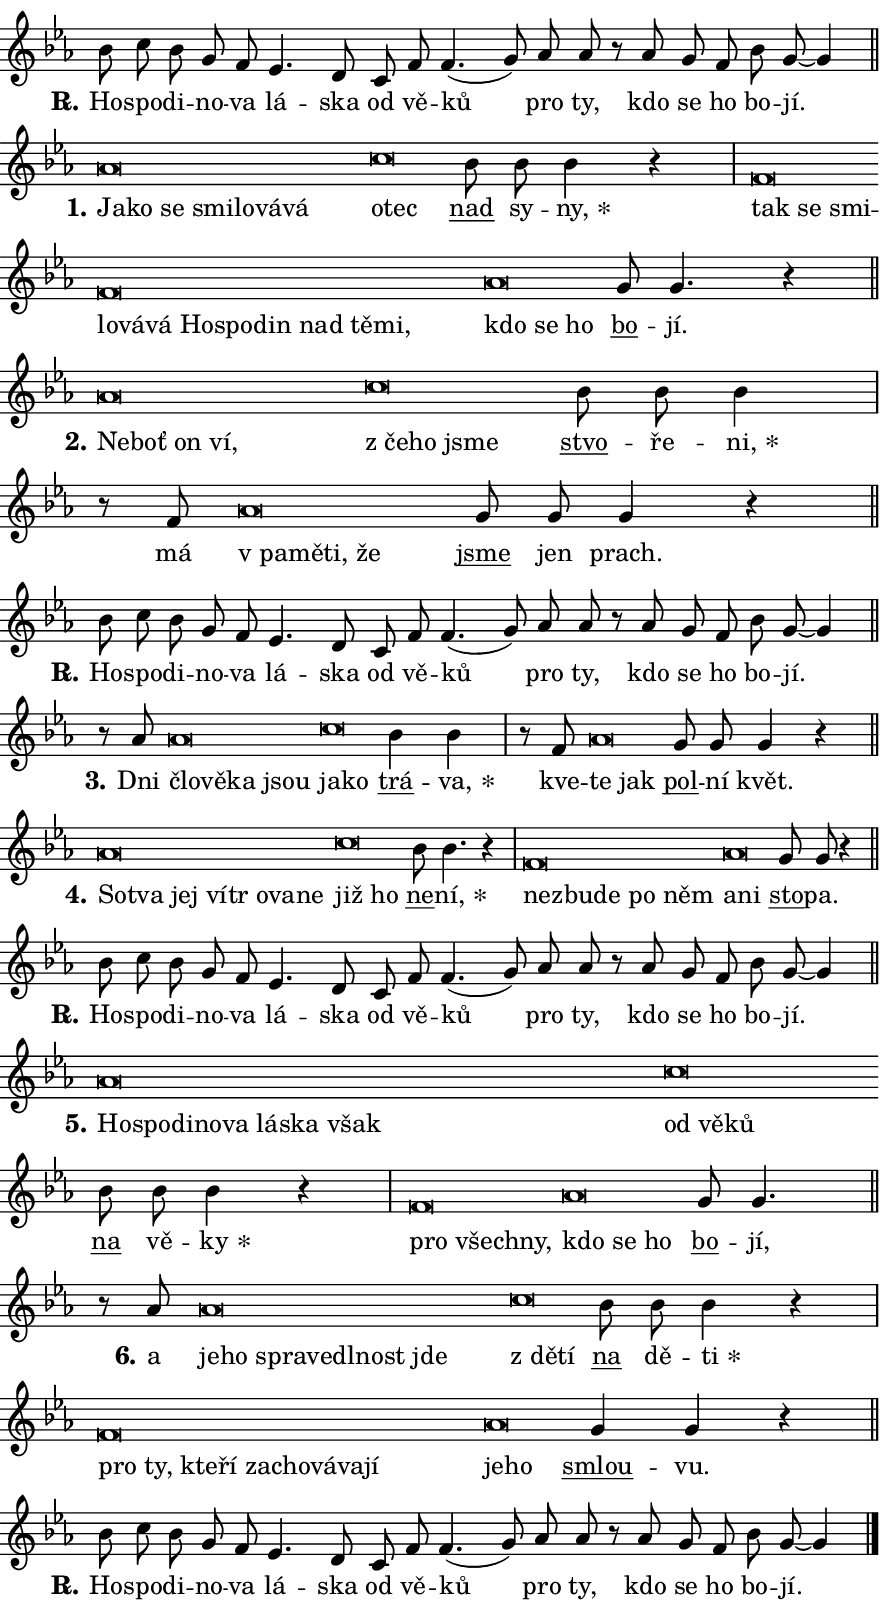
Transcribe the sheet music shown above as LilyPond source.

\version "2.24.0"
\header { tagline = "" }
\paper {
  indent = 0\cm
  top-margin = 0\cm
  right-margin = 0.13\cm % to fit lyric hyphens
  bottom-margin = 0\cm
  left-margin = 0\cm
  paper-width = 15\cm
  page-breaking = #ly:one-page-breaking
  system-system-spacing.basic-distance = #11
  score-system-spacing.basic-distance = #11
  ragged-last = ##f
}


%% Author: Thomas Morley
%% https://lists.gnu.org/archive/html/lilypond-user/2020-05/msg00002.html
#(define (line-position grob)
"Returns position of @var[grob} in current system:
   @code{'start}, if at first time-step
   @code{'end}, if at last time-step
   @code{'middle} otherwise
"
  (let* ((col (ly:item-get-column grob))
         (ln (ly:grob-object col 'left-neighbor))
         (rn (ly:grob-object col 'right-neighbor))
         (col-to-check-left (if (ly:grob? ln) ln col))
         (col-to-check-right (if (ly:grob? rn) rn col))
         (break-dir-left
           (and
             (ly:grob-property col-to-check-left 'non-musical #f)
             (ly:item-break-dir col-to-check-left)))
         (break-dir-right
           (and
             (ly:grob-property col-to-check-right 'non-musical #f)
             (ly:item-break-dir col-to-check-right))))
        (cond ((eqv? 1 break-dir-left) 'start)
              ((eqv? -1 break-dir-right) 'end)
              (else 'middle))))

#(define (tranparent-at-line-position vctor)
  (lambda (grob)
  "Relying on @code{line-position} select the relevant enry from @var{vctor}.
Used to determine transparency,"
    (case (line-position grob)
      ((end) (not (vector-ref vctor 0)))
      ((middle) (not (vector-ref vctor 1)))
      ((start) (not (vector-ref vctor 2))))))

noteHeadBreakVisibility =
#(define-music-function (break-visibility)(vector?)
"Makes @code{NoteHead}s transparent relying on @var{break-visibility}"
#{
  \override NoteHead.transparent =
    #(tranparent-at-line-position break-visibility)
#})

#(define delete-ledgers-for-transparent-note-heads
  (lambda (grob)
    "Reads whether a @code{NoteHead} is transparent.
If so this @code{NoteHead} is removed from @code{'note-heads} from
@var{grob}, which is supposed to be @code{LedgerLineSpanner}.
As a result ledgers are not printed for this @code{NoteHead}"
    (let* ((nhds-array (ly:grob-object grob 'note-heads))
           (nhds-list
             (if (ly:grob-array? nhds-array)
                 (ly:grob-array->list nhds-array)
                 '()))
           ;; Relies on the transparent-property being done before
           ;; Staff.LedgerLineSpanner.after-line-breaking is executed.
           ;; This is fragile ...
           (to-keep
             (remove
               (lambda (nhd)
                 (ly:grob-property nhd 'transparent #f))
               nhds-list)))
      ;; TODO find a better method to iterate over grob-arrays, similiar
      ;; to filter/remove etc for lists
      ;; For now rebuilt from scratch
      (set! (ly:grob-object grob 'note-heads)  '())
      (for-each
        (lambda (nhd)
          (ly:pointer-group-interface::add-grob grob 'note-heads nhd))
        to-keep))))

squashNotes = {
  \override NoteHead.X-extent = #'(-0.2 . 0.2)
  \override NoteHead.Y-extent = #'(-0.75 . 0)
  \override NoteHead.stencil =
    #(lambda (grob)
       (let ((pos (ly:grob-property grob 'staff-position)))
         (begin
           (if (< pos -7) (display "ERROR: Lower brevis then expected\n") (display ""))
           (if (<= pos -6) ly:text-interface::print ly:note-head::print))))
}
unSquashNotes = {
  \revert NoteHead.X-extent
  \revert NoteHead.Y-extent
  \revert NoteHead.stencil
}

hideNotes = \noteHeadBreakVisibility #begin-of-line-visible
unHideNotes = \noteHeadBreakVisibility #all-visible

% work-around for resetting accidentals
% https://lilypond.org/doc/v2.23/Documentation/notation/displaying-rhythms#unmetered-music
cadenzaMeasure = {
  \cadenzaOff
  \partial 1024 s1024
  \cadenzaOn
}

#(define-markup-command (accent layout props text) (markup?)
  "Underline accented syllable"
  (interpret-markup layout props
    #{\markup \override #'(offset . 4.3) \underline { #text }#}))

responsum = \markup \concat {
  "R" \hspace #-1.05 \path #0.1 #'((moveto 0 0.07) (lineto 0.9 0.8)) \hspace #0.05 "."
}

spaceSize = #0.6828661417322834 % exact space size for TeX Gyre Schola

\layout {
  \context {
    \Staff
    \remove "Time_signature_engraver"
    \override LedgerLineSpanner.after-line-breaking = #delete-ledgers-for-transparent-note-heads
  }
  \context {
    \Lyrics {
      \override LyricSpace.minimum-distance = \spaceSize
      \override LyricText.font-name = #"TeX Gyre Schola"
      \override LyricText.font-size = 1
      \override StanzaNumber.font-name = #"TeX Gyre Schola Bold"
      \override StanzaNumber.font-size = 1
    }
  }
  \context {
    \Score 
    \override NoteHead.text =
      #(lambda (grob) 
        (let ((pos (ly:grob-property grob 'staff-position)))
          #{\markup {
            \combine
              \halign #-0.55 \raise #(if (= pos -6) 0 0.5) \override #'(thickness . 2) \draw-line #'(3.2 . 0)
              \musicglyph "noteheads.sM1"
          }#}))
  }
}

% magnetic-lyrics.ily
%
%   written by
%     Jean Abou Samra <jean@abou-samra.fr>
%     Werner Lemberg <wl@gnu.org>
%
%   adapted by
%     Jiri Hon <jiri.hon@gmail.com>
%
% Version 2022-Apr-15

% https://www.mail-archive.com/lilypond-user@gnu.org/msg149350.html

#(define (Left_hyphen_pointer_engraver context)
   "Collect syllable-hyphen-syllable occurrences in lyrics and store
them in properties.  This engraver only looks to the left.  For
example, if the lyrics input is @code{foo -- bar}, it does the
following.

@itemize @bullet
@item
Set the @code{text} property of the @code{LyricHyphen} grob between
@q{foo} and @q{bar} to @code{foo}.

@item
Set the @code{left-hyphen} property of the @code{LyricText} grob with
text @q{foo} to the @code{LyricHyphen} grob between @q{foo} and
@q{bar}.
@end itemize

Use this auxiliary engraver in combination with the
@code{lyric-@/text::@/apply-@/magnetic-@/offset!} hook."
   (let ((hyphen #f)
         (text #f))
     (make-engraver
      (acknowledgers
       ((lyric-syllable-interface engraver grob source-engraver)
        (set! text grob)))
      (end-acknowledgers
       ((lyric-hyphen-interface engraver grob source-engraver)
        ;(when (not (grob::has-interface grob 'lyric-space-interface))
          (set! hyphen grob)));)
      ((stop-translation-timestep engraver)
       (when (and text hyphen)
         (ly:grob-set-object! text 'left-hyphen hyphen))
       (set! text #f)
       (set! hyphen #f)))))

#(define (lyric-text::apply-magnetic-offset! grob)
   "If the space between two syllables is less than the value in
property @code{LyricText@/.details@/.squash-threshold}, move the right
syllable to the left so that it gets concatenated with the left
syllable.

Use this function as a hook for
@code{LyricText@/.after-@/line-@/breaking} if the
@code{Left_@/hyphen_@/pointer_@/engraver} is active."
   (let ((hyphen (ly:grob-object grob 'left-hyphen #f)))
     (when hyphen
       (let ((left-text (ly:spanner-bound hyphen LEFT)))
         (when (grob::has-interface left-text 'lyric-syllable-interface)
           (let* ((common (ly:grob-common-refpoint grob left-text X))
                  (this-x-ext (ly:grob-extent grob common X))
                  (left-x-ext
                   (begin
                     ;; Trigger magnetism for left-text.
                     (ly:grob-property left-text 'after-line-breaking)
                     (ly:grob-extent left-text common X)))
                  ;; `delta` is the gap width between two syllables.
                  (delta (- (interval-start this-x-ext)
                            (interval-end left-x-ext)))
                  (details (ly:grob-property grob 'details))
                  (threshold (assoc-get 'squash-threshold details 0.2)))
             (when (< delta threshold)
               (let* (;; We have to manipulate the input text so that
                      ;; ligatures crossing syllable boundaries are not
                      ;; disabled.  For languages based on the Latin
                      ;; script this is essentially a beautification.
                      ;; However, for non-Western scripts it can be a
                      ;; necessity.
                      (lt (ly:grob-property left-text 'text))
                      (rt (ly:grob-property grob 'text))
                      (is-space (grob::has-interface hyphen 'lyric-space-interface))
                      (space (if is-space " " ""))
                      (extra-delta (if is-space spaceSize 0))
                      ;; Append new syllable.
                      (ltrt-space (if (and (string? lt) (string? rt))
                                (string-append lt space rt)
                                (make-concat-markup (list lt space rt))))
                      ;; Right-align `ltrt` to the right side.
                      (ltrt-space-markup (grob-interpret-markup
                               grob
                               (make-translate-markup
                                (cons (interval-length this-x-ext) 0)
                                (make-right-align-markup ltrt-space)))))
                 (begin
                   ;; Don't print `left-text`.
                   (ly:grob-set-property! left-text 'stencil #f)
                   ;; Set text and stencil (which holds all collected
                   ;; syllables so far) and shift it to the left.
                   (ly:grob-set-property! grob 'text ltrt-space)
                   (ly:grob-set-property! grob 'stencil ltrt-space-markup)
                   (ly:grob-translate-axis! grob (- (- delta extra-delta)) X))))))))))


#(define (lyric-hyphen::displace-bounds-first grob)
   ;; Make very sure this callback isn't triggered too early.
   (let ((left (ly:spanner-bound grob LEFT))
         (right (ly:spanner-bound grob RIGHT)))
     (ly:grob-property left 'after-line-breaking)
     (ly:grob-property right 'after-line-breaking)
     (ly:lyric-hyphen::print grob)))

squashThreshold = #0.4

\layout {
  \context {
    \Lyrics
    \consists #Left_hyphen_pointer_engraver
    \override LyricText.after-line-breaking =
      #lyric-text::apply-magnetic-offset!
    \override LyricHyphen.stencil = #lyric-hyphen::displace-bounds-first
    \override LyricText.details.squash-threshold = \squashThreshold
    \override LyricHyphen.minimum-distance = 0
    \override LyricHyphen.minimum-length = \squashThreshold
  }
}

squashText = \override LyricText.details.squash-threshold = 9999
unSquashText = \override LyricText.details.squash-threshold = \squashThreshold

leftText = \override LyricText.self-alignment-X = #LEFT
unLeftText = \revert LyricText.self-alignment-X

starOffset = #(lambda (grob) 
                (let ((x_offset (ly:self-alignment-interface::aligned-on-x-parent grob)))
                  (if (= x_offset 0) 0 (+ x_offset 1.2))))

star = #(define-music-function (syllable)(string?)
"Append star separator at the end of a syllable"
#{
  \once \override LyricText.X-offset = #starOffset
  \lyricmode { \markup {
    #syllable
    \override #'((font-name . "TeX Gyre Schola Bold")) \hspace #0.2 \lower #0.65 \larger "*"
  } }
#})

starAccent = #(define-music-function (syllable)(string?)
"Append star separator at the end of a syllable and make accent"
#{
  \once \override LyricText.X-offset = #starOffset
  \lyricmode { \markup {
    \accent #syllable
    \override #'((font-name . "TeX Gyre Schola Bold")) \hspace #0.2 \lower #0.65 \larger "*"
  } }
#})

breath = #(define-music-function (syllable)(string?)
"Append breathing indicator at the end of a syllable"
#{
  \lyricmode { \markup { #syllable "+" } }
#})

optionalBreath = #(define-music-function (syllable)(string?)
"Append optional breathing indicator at the end of a syllable"
#{
  \lyricmode { \markup { #syllable "(+)" } }
#})


\score {
    <<
        \new Voice = "melody" { \cadenzaOn \key es \major \relative { bes'8 c bes g f es4. d8 \bar "" c f f4.( g8)] \bar "" as as \bar "" r as g f bes g~ g4 \cadenzaMeasure \bar "||" \break } }
        \new Lyrics \lyricsto "melody" { \lyricmode { \set stanza = \responsum
Ho -- spo -- di -- no -- va lá -- ska od vě -- ků pro ty, kdo se ho bo -- jí. } }
    >>
    \layout {}
}

\score {
    <<
        \new Voice = "melody" { \cadenzaOn \key es \major \relative { \squashNotes as'\breve*1/16 \hideNotes \breve*1/16 \bar "" \breve*1/16 \bar "" \breve*1/16 \bar "" \breve*1/16 \bar "" \breve*1/16 \breve*1/16 \bar "" \unHideNotes \unSquashNotes \squashNotes c\breve*1/16 \hideNotes \breve*1/16 \bar "" \unHideNotes \unSquashNotes \bar "" bes8 bes bes4 r \cadenzaMeasure \bar "|" \squashNotes f\breve*1/16 \hideNotes \breve*1/16 \bar "" \breve*1/16 \bar "" \breve*1/16 \bar "" \breve*1/16 \bar "" \breve*1/16 \bar "" \breve*1/16 \bar "" \breve*1/16 \bar "" \breve*1/16 \bar "" \breve*1/16 \bar "" \breve*1/16 \breve*1/16 \bar "" \unHideNotes \unSquashNotes \squashNotes as\breve*1/16 \hideNotes \breve*1/16 \breve*1/16 \bar "" \unHideNotes \unSquashNotes \bar "" g8 g4. r4 \cadenzaMeasure \bar "||" \break } }
        \new Lyrics \lyricsto "melody" { \lyricmode { \set stanza = "1."
\leftText Ja -- \squashText ko se smi -- lo -- vá -- vá \unSquashText o -- \squashText tec \unLeftText \unSquashText \markup \accent nad sy -- \star ny, \leftText tak \squashText se smi -- lo -- vá -- vá Ho -- spo -- din nad tě -- mi, \unSquashText kdo \squashText se ho \unLeftText \unSquashText \markup \accent bo -- jí. } }
    >>
    \layout {}
}

\score {
    <<
        \new Voice = "melody" { \cadenzaOn \key es \major \relative { \squashNotes as'\breve*1/16 \hideNotes \breve*1/16 \bar "" \breve*1/16 \breve*1/16 \bar "" \unHideNotes \unSquashNotes \squashNotes c\breve*1/16 \hideNotes \breve*1/16 \breve*1/16 \bar "" \unHideNotes \unSquashNotes \bar "" bes8 bes bes4 \cadenzaMeasure \bar "|" r8 f8 \squashNotes as\breve*1/16 \hideNotes \breve*1/16 \bar "" \breve*1/16 \breve*1/16 \bar "" \unHideNotes \unSquashNotes \bar "" g8 g g4 r4 \cadenzaMeasure \bar "||" \break } }
        \new Lyrics \lyricsto "melody" { \lyricmode { \set stanza = "2."
\leftText Ne -- \squashText boť on ví, \unSquashText "z če" -- \squashText ho jsme \unLeftText \unSquashText \markup \accent stvo -- ře -- \star ni, má \leftText "v pa" -- \squashText mě -- ti, že \unLeftText \unSquashText \markup \accent jsme jen prach. } }
    >>
    \layout {}
}

\score {
    <<
        \new Voice = "melody" { \cadenzaOn \key es \major \relative { bes'8 c bes g f es4. d8 \bar "" c f f4.( g8)] \bar "" as as \bar "" r as g f bes g~ g4 \cadenzaMeasure \bar "||" \break } }
        \new Lyrics \lyricsto "melody" { \lyricmode { \set stanza = \responsum
Ho -- spo -- di -- no -- va lá -- ska od vě -- ků pro ty, kdo se ho bo -- jí. } }
    >>
    \layout {}
}

\score {
    <<
        \new Voice = "melody" { \cadenzaOn \key es \major \relative { r8 as'8 \squashNotes as\breve*1/16 \hideNotes \breve*1/16 \bar "" \breve*1/16 \breve*1/16 \bar "" \unHideNotes \unSquashNotes \squashNotes c\breve*1/16 \hideNotes \breve*1/16 \bar "" \unHideNotes \unSquashNotes \bar "" bes4 bes \cadenzaMeasure \bar "|" r8 f \squashNotes as\breve*1/16 \hideNotes \breve*1/16 \bar "" \unHideNotes \unSquashNotes \bar "" g8 g g4 r \cadenzaMeasure \bar "||" \break } }
        \new Lyrics \lyricsto "melody" { \lyricmode { \set stanza = "3."
Dni \leftText člo -- \squashText vě -- ka jsou \unSquashText ja -- \squashText ko \unLeftText \unSquashText \markup \accent trá -- \star va, kve -- \leftText te \squashText jak \unLeftText \unSquashText \markup \accent pol -- ní květ. } }
    >>
    \layout {}
}

\score {
    <<
        \new Voice = "melody" { \cadenzaOn \key es \major \relative { \squashNotes as'\breve*1/16 \hideNotes \breve*1/16 \bar "" \breve*1/16 \bar "" \breve*1/16 \bar "" \breve*1/16 \bar "" \breve*1/16 \bar "" \breve*1/16 \breve*1/16 \bar "" \unHideNotes \unSquashNotes \squashNotes c\breve*1/16 \hideNotes \breve*1/16 \bar "" \unHideNotes \unSquashNotes \bar "" bes8 bes4. r4 \cadenzaMeasure \bar "|" \squashNotes f\breve*1/16 \hideNotes \breve*1/16 \bar "" \breve*1/16 \bar "" \breve*1/16 \breve*1/16 \bar "" \unHideNotes \unSquashNotes \squashNotes as\breve*1/16 \hideNotes \breve*1/16 \bar "" \unHideNotes \unSquashNotes \bar "" g8 g r4 \cadenzaMeasure \bar "||" \break } }
        \new Lyrics \lyricsto "melody" { \lyricmode { \set stanza = "4."
\leftText So -- \squashText tva jej ví -- tr o -- va -- ne \unSquashText již \squashText ho \unLeftText \unSquashText \markup \accent ne -- \star ní, \leftText ne -- \squashText zbu -- de po něm \unSquashText a -- \squashText ni \unLeftText \unSquashText \markup \accent sto -- pa. } }
    >>
    \layout {}
}

\score {
    <<
        \new Voice = "melody" { \cadenzaOn \key es \major \relative { bes'8 c bes g f es4. d8 \bar "" c f f4.( g8)] \bar "" as as \bar "" r as g f bes g~ g4 \cadenzaMeasure \bar "||" \break } }
        \new Lyrics \lyricsto "melody" { \lyricmode { \set stanza = \responsum
Ho -- spo -- di -- no -- va lá -- ska od vě -- ků pro ty, kdo se ho bo -- jí. } }
    >>
    \layout {}
}

\score {
    <<
        \new Voice = "melody" { \cadenzaOn \key es \major \relative { \squashNotes as'\breve*1/16 \hideNotes \breve*1/16 \bar "" \breve*1/16 \bar "" \breve*1/16 \bar "" \breve*1/16 \bar "" \breve*1/16 \bar "" \breve*1/16 \breve*1/16 \bar "" \unHideNotes \unSquashNotes \squashNotes c\breve*1/16 \hideNotes \breve*1/16 \breve*1/16 \bar "" \unHideNotes \unSquashNotes \bar "" bes8 bes bes4 r \cadenzaMeasure \bar "|" \squashNotes f\breve*1/16 \hideNotes \breve*1/16 \breve*1/16 \bar "" \unHideNotes \unSquashNotes \squashNotes as\breve*1/16 \hideNotes \breve*1/16 \breve*1/16 \bar "" \unHideNotes \unSquashNotes \bar "" g8 g4. \cadenzaMeasure \bar "||" \break } }
        \new Lyrics \lyricsto "melody" { \lyricmode { \set stanza = "5."
\leftText Ho -- \squashText spo -- di -- no -- va lá -- ska však \unSquashText od \squashText vě -- ků \unLeftText \unSquashText \markup \accent na vě -- \star ky \leftText pro \squashText všech -- ny, \unSquashText kdo \squashText se ho \unLeftText \unSquashText \markup \accent bo -- jí, } }
    >>
    \layout {}
}

\score {
    <<
        \new Voice = "melody" { \cadenzaOn \key es \major \relative { r8 as'8 \squashNotes as\breve*1/16 \hideNotes \breve*1/16 \bar "" \breve*1/16 \bar "" \breve*1/16 \bar "" \breve*1/16 \bar "" \breve*1/16 \breve*1/16 \bar "" \unHideNotes \unSquashNotes \squashNotes c\breve*1/16 \hideNotes \breve*1/16 \bar "" \unHideNotes \unSquashNotes \bar "" bes8 bes bes4 r \cadenzaMeasure \bar "|" \squashNotes f\breve*1/16 \hideNotes \breve*1/16 \bar "" \breve*1/16 \bar "" \breve*1/16 \bar "" \breve*1/16 \bar "" \breve*1/16 \bar "" \breve*1/16 \bar "" \breve*1/16 \breve*1/16 \bar "" \unHideNotes \unSquashNotes \squashNotes as\breve*1/16 \hideNotes \breve*1/16 \bar "" \unHideNotes \unSquashNotes \bar "" g4 g r \cadenzaMeasure \bar "||" \break } }
        \new Lyrics \lyricsto "melody" { \lyricmode { \set stanza = "6."
a \leftText je -- \squashText ho spra -- ve -- dl -- nost jde \unSquashText "z dě" -- \squashText tí \unLeftText \unSquashText \markup \accent na dě -- \star ti \leftText pro \squashText ty, kte -- ří za -- cho -- vá -- va -- jí \unSquashText je -- \squashText ho \unLeftText \unSquashText \markup \accent smlou -- vu. } }
    >>
    \layout {}
}

\score {
    <<
        \new Voice = "melody" { \cadenzaOn \key es \major \relative { bes'8 c bes g f es4. d8 \bar "" c f f4.( g8)] \bar "" as as \bar "" r as g f bes g~ g4 \cadenzaMeasure \bar "||" \break } \bar "|." }
        \new Lyrics \lyricsto "melody" { \lyricmode { \set stanza = \responsum
Ho -- spo -- di -- no -- va lá -- ska od vě -- ků pro ty, kdo se ho bo -- jí. } }
    >>
    \layout {}
}
